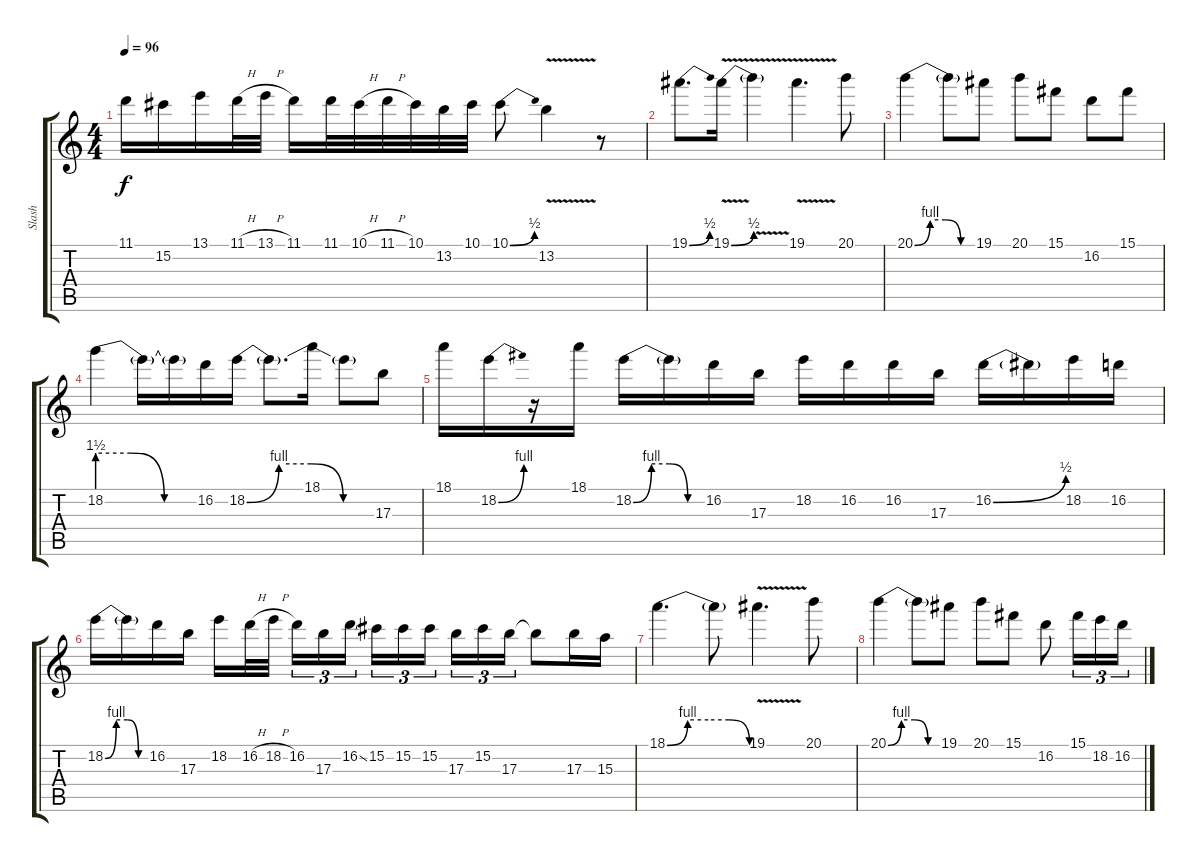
\track ("Slash " "Slash ") {instrument electricguitarjazz}
\staff {score tabs}
\tuning (Eb4 Bb3 Gb3 Db3 Ab2 Eb2) {hide}
\ts (4 4)
\tempo 96
\clef g2
\ks c
11.1.16{dy f} 15.2.16 13.1.16 11.1{h}.32 13.1{h}.32 11.1.16 11.1.32 10.1{h}.32 11.1{h}.32 10.1.32 13.2.32 10.1.32 10.1{be (bend 0 0 60 2)}.8 13.2{v}.4 r.8 |
19.1{be (bend 0 0 60 2)}.8{d} 19.1{be (bend 0 0 60 2) v}.16 19.1{v t}.4 19.1{v}.4{d} 20.1.8 |
20.1{be (custom 0 0 15 4 30 4 45 0 60 0)}.4 20.1{t}.8 19.1.8 20.1.8 15.1.8 16.2.8 15.1.8 |
18.2{be (custom 0 6 20 6 40 0 60 0)}.4 18.2{t}.16 18.2{t}.16 16.2.16 18.2{be (custom 0 0 15 4 30 4 45 0 60 0)}.16 18.2{t}.8{d} 18.1.16 18.2{t}.8 17.3.8 |
18.1.16 18.2{be (bend 0 0 60 4)}.16 r.16 18.1.16 18.2{be (custom 0 0 15 4 30 4 45 0 60 0)}.16 18.2{t}.16 16.2.16 17.3.16 18.2.16 16.2.16 16.2.16 17.3.16 16.2{be (bend 0 0 60 2)}.16 16.2{t}.16 18.2.16 16.2.16 |
18.2{be (custom 0 0 15 4 30 4 45 0 60 0)}.16 18.2{t}.16 16.2.16 17.3.16 18.2.16 16.2{h}.32 18.2{h}.32{beam splitsecondary} 16.2.16{tu (3 2)} 17.3.16{tu (3 2)} 16.2{ss}.16{tu (3 2)} 15.2.16{tu (3 2)} 15.2.16{tu (3 2)} 15.2.16{tu (3 2) beam splitsecondary} 17.3.16{tu (3 2)} 15.2.16{tu (3 2)} 17.3.16{tu (3 2)} 17.3{t}.8 17.3.16 15.3.16 |
18.1{be (custom 0 0 15 4 30 4 45 4 60 0)}.4{d} 18.1{t}.8 19.1{v}.4{d} 20.1.8 |
20.1{be (custom 0 0 15 4 30 4 45 0 60 0)}.4 20.1{t}.8 19.1.8 20.1.8 15.1.8 16.2.8 15.1.16{tu (3 2)} 18.2.16{tu (3 2)} 16.2.16{tu (3 2)}
